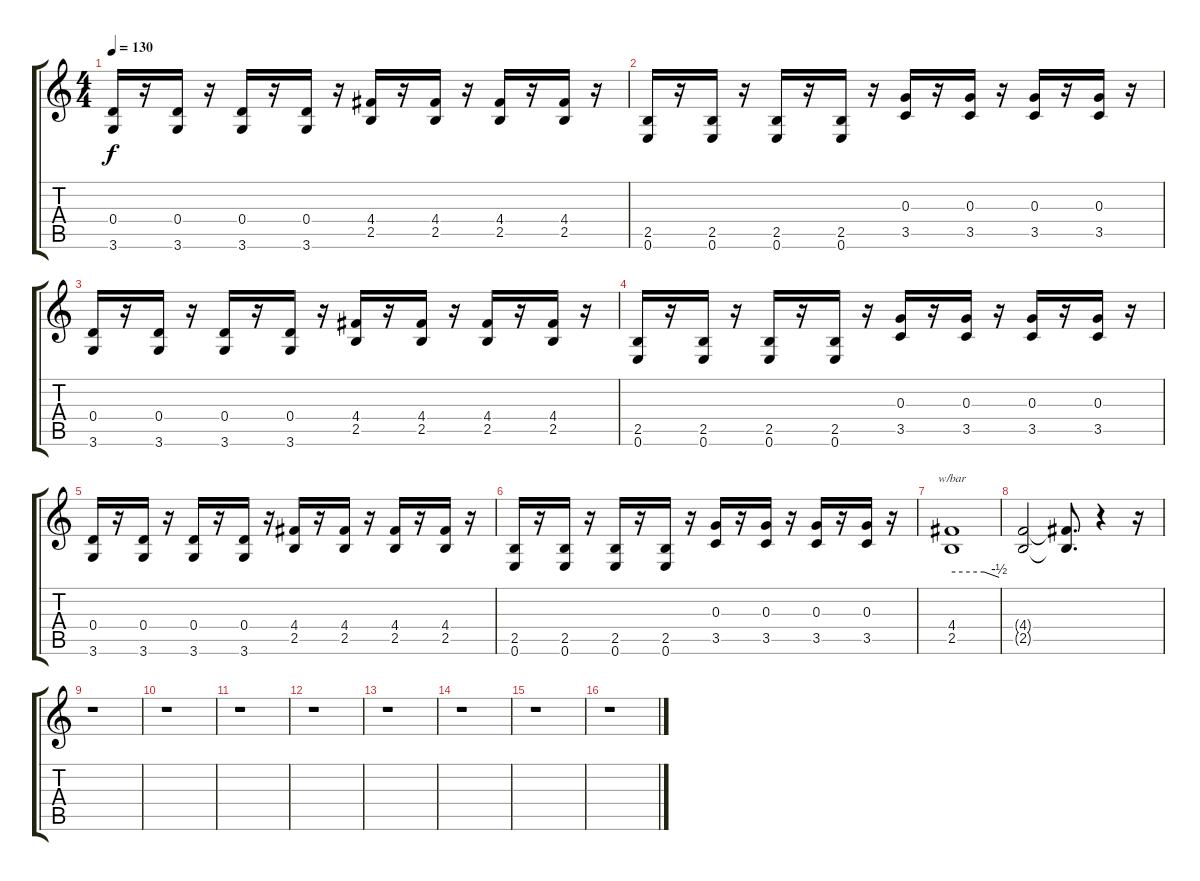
\track "" {instrument distortionguitar}
\staff {score tabs}
\tuning (E4 B3 G3 D3 A2 E2) {hide}
\ts (4 4)
\tempo 130
\clef g2
\ks c
(0.4 3.6).16{dy f} r.16 (0.4 3.6).16 r.16 (0.4 3.6).16 r.16 (0.4 3.6).16 r.16 (4.4 2.5).16 r.16 (4.4 2.5).16 r.16 (4.4 2.5).16 r.16 (4.4 2.5).16 r.16 |
(2.5 0.6).16 r.16 (2.5 0.6).16 r.16 (2.5 0.6).16 r.16 (2.5 0.6).16 r.16 (0.3 3.5).16 r.16 (0.3 3.5).16 r.16 (0.3 3.5).16 r.16 (0.3 3.5).16 r.16 |
(0.4 3.6).16 r.16 (0.4 3.6).16 r.16 (0.4 3.6).16 r.16 (0.4 3.6).16 r.16 (4.4 2.5).16 r.16 (4.4 2.5).16 r.16 (4.4 2.5).16 r.16 (4.4 2.5).16 r.16 |
(2.5 0.6).16 r.16 (2.5 0.6).16 r.16 (2.5 0.6).16 r.16 (2.5 0.6).16 r.16 (0.3 3.5).16 r.16 (0.3 3.5).16 r.16 (0.3 3.5).16 r.16 (0.3 3.5).16 r.16 |
(0.4 3.6).16 r.16 (0.4 3.6).16 r.16 (0.4 3.6).16 r.16 (0.4 3.6).16 r.16 (4.4 2.5).16 r.16 (4.4 2.5).16 r.16 (4.4 2.5).16 r.16 (4.4 2.5).16 r.16 |
(2.5 0.6).16 r.16 (2.5 0.6).16 r.16 (2.5 0.6).16 r.16 (2.5 0.6).16 r.16 (0.3 3.5).16 r.16 (0.3 3.5).16 r.16 (0.3 3.5).16 r.16 (0.3 3.5).16 r.16 |
(4.4 2.5).1{tbe (custom default 0 0 41 0 60 -2)} |
(4.4{t} 2.5{t}).2 (4.4{t} 2.5{t}).8{d} r.4 r.16 |
r.1 |
r.1 |
r.1 |
r.1 |
r.1 |
r.1 |
r.1 |
r.1
